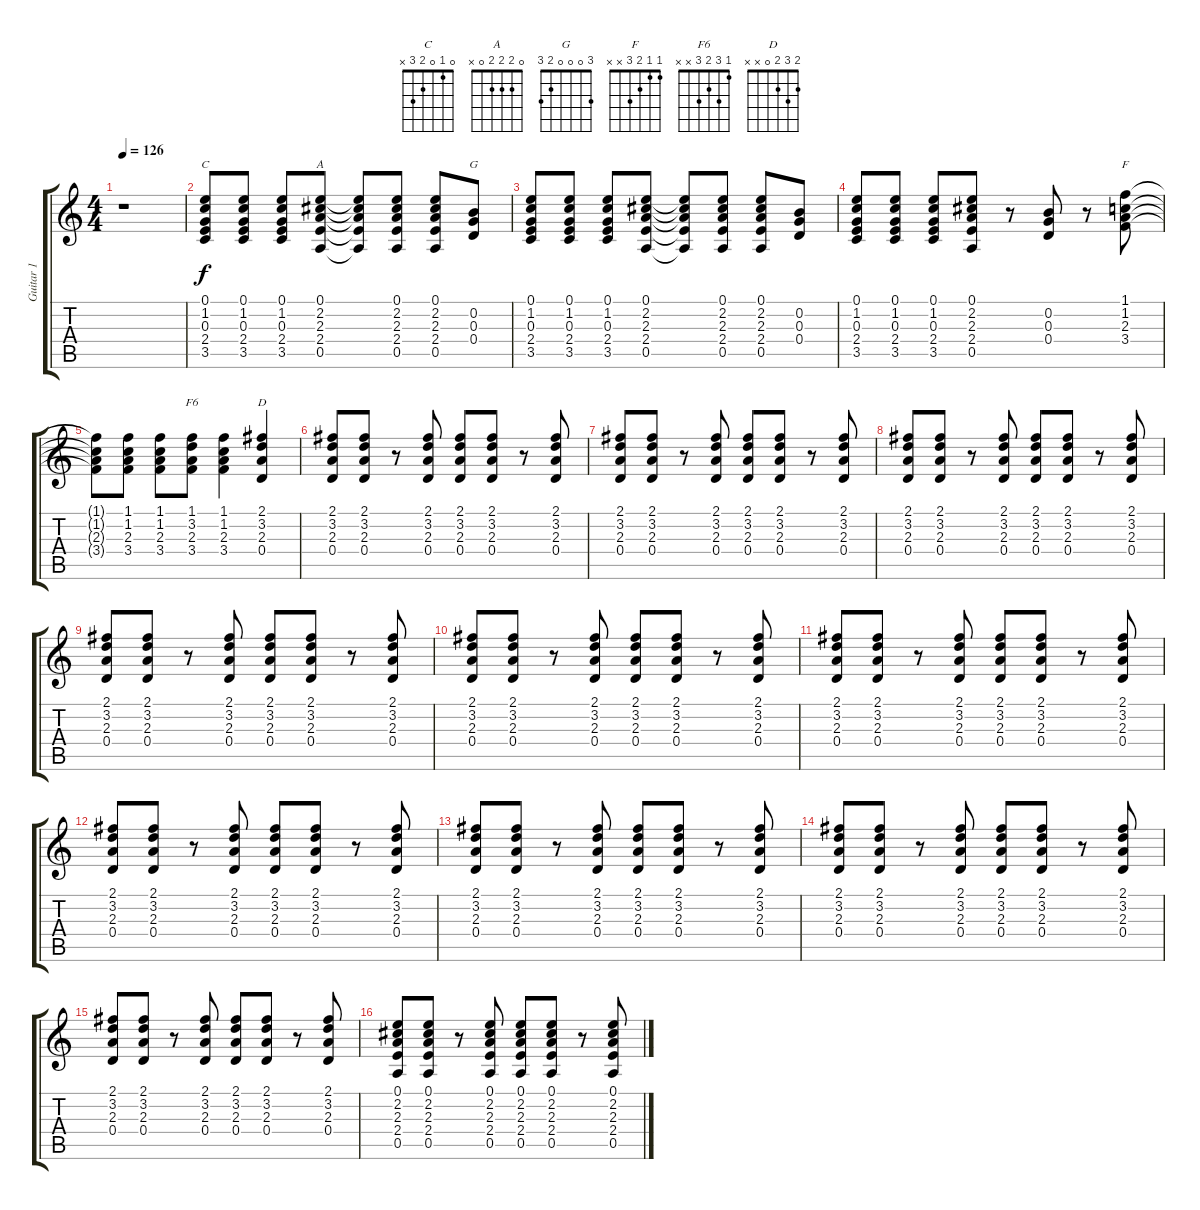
\track ("Guitar 1" "Guitar 1") {instrument electricguitarclean}
\staff {score tabs}
\tuning (E4 B3 G3 D3 A2 E2) {hide}
\chord ("C" 0 1 0 2 3 x)
\chord ("A" 0 2 2 2 0 x)
\chord ("G" 3 0 0 0 2 3)
\chord ("F" 1 1 2 3 x x)
\chord ("F6" 1 3 2 3 x x)
\chord ("D" 2 3 2 0 x x)
\ts (4 4)
\tempo 126
\clef g2
\ks c
r.1{dy f instrument electricguitarclean} |
(0.1 1.2 0.3 2.4 3.5).8{ch "C"} (0.1 1.2 0.3 2.4 3.5).8 (0.1 1.2 0.3 2.4 3.5).8 (0.1 2.2 2.3 2.4 0.5).8{ch "A"} (0.1{t} 2.2{t} 2.3{t} 2.4{t} 0.5{t}).8 (0.1 2.2 2.3 2.4 0.5).8 (0.1 2.2 2.3 2.4 0.5).8 (0.2 0.3 0.4).8{ch "G"} |
(0.1 1.2 0.3 2.4 3.5).8 (0.1 1.2 0.3 2.4 3.5).8 (0.1 1.2 0.3 2.4 3.5).8 (0.1 2.2 2.3 2.4 0.5).8 (0.1{t} 2.2{t} 2.3{t} 2.4{t} 0.5{t}).8 (0.1 2.2 2.3 2.4 0.5).8 (0.1 2.2 2.3 2.4 0.5).8 (0.2 0.3 0.4).8 |
(0.1 1.2 0.3 2.4 3.5).8 (0.1 1.2 0.3 2.4 3.5).8 (0.1 1.2 0.3 2.4 3.5).8 (0.1 2.2 2.3 2.4 0.5).8 r.8 (0.2 0.3 0.4).8 r.8 (1.1 1.2 2.3 3.4).8{ch "F"} |
(1.1{t} 1.2{t} 2.3{t} 3.4{t}).8 (1.1 1.2 2.3 3.4).8 (1.1 1.2 2.3 3.4).8 (1.1 3.2 2.3 3.4).8{ch "F6"} (1.1 1.2 2.3 3.4).4 (2.1 3.2 2.3 0.4).4{ch "D"} |
(2.1 3.2 2.3 0.4).8 (2.1 3.2 2.3 0.4).8 r.8 (2.1 3.2 2.3 0.4).8 (2.1 3.2 2.3 0.4).8 (2.1 3.2 2.3 0.4).8 r.8 (2.1 3.2 2.3 0.4).8 |
(2.1 3.2 2.3 0.4).8 (2.1 3.2 2.3 0.4).8 r.8 (2.1 3.2 2.3 0.4).8 (2.1 3.2 2.3 0.4).8 (2.1 3.2 2.3 0.4).8 r.8 (2.1 3.2 2.3 0.4).8 |
(2.1 3.2 2.3 0.4).8 (2.1 3.2 2.3 0.4).8 r.8 (2.1 3.2 2.3 0.4).8 (2.1 3.2 2.3 0.4).8 (2.1 3.2 2.3 0.4).8 r.8 (2.1 3.2 2.3 0.4).8 |
(2.1 3.2 2.3 0.4).8 (2.1 3.2 2.3 0.4).8 r.8 (2.1 3.2 2.3 0.4).8 (2.1 3.2 2.3 0.4).8 (2.1 3.2 2.3 0.4).8 r.8 (2.1 3.2 2.3 0.4).8 |
(2.1 3.2 2.3 0.4).8 (2.1 3.2 2.3 0.4).8 r.8 (2.1 3.2 2.3 0.4).8 (2.1 3.2 2.3 0.4).8 (2.1 3.2 2.3 0.4).8 r.8 (2.1 3.2 2.3 0.4).8 |
(2.1 3.2 2.3 0.4).8 (2.1 3.2 2.3 0.4).8 r.8 (2.1 3.2 2.3 0.4).8 (2.1 3.2 2.3 0.4).8 (2.1 3.2 2.3 0.4).8 r.8 (2.1 3.2 2.3 0.4).8 |
(2.1 3.2 2.3 0.4).8 (2.1 3.2 2.3 0.4).8 r.8 (2.1 3.2 2.3 0.4).8 (2.1 3.2 2.3 0.4).8 (2.1 3.2 2.3 0.4).8 r.8 (2.1 3.2 2.3 0.4).8 |
(2.1 3.2 2.3 0.4).8 (2.1 3.2 2.3 0.4).8 r.8 (2.1 3.2 2.3 0.4).8 (2.1 3.2 2.3 0.4).8 (2.1 3.2 2.3 0.4).8 r.8 (2.1 3.2 2.3 0.4).8 |
(2.1 3.2 2.3 0.4).8 (2.1 3.2 2.3 0.4).8 r.8 (2.1 3.2 2.3 0.4).8 (2.1 3.2 2.3 0.4).8 (2.1 3.2 2.3 0.4).8 r.8 (2.1 3.2 2.3 0.4).8 |
(2.1 3.2 2.3 0.4).8 (2.1 3.2 2.3 0.4).8 r.8 (2.1 3.2 2.3 0.4).8 (2.1 3.2 2.3 0.4).8 (2.1 3.2 2.3 0.4).8 r.8 (2.1 3.2 2.3 0.4).8 |
(0.1 2.2 2.3 2.4 0.5).8 (0.1 2.2 2.3 2.4 0.5).8 r.8 (0.1 2.2 2.3 2.4 0.5).8 (0.1 2.2 2.3 2.4 0.5).8 (0.1 2.2 2.3 2.4 0.5).8 r.8 (0.1 2.2 2.3 2.4 0.5).8
